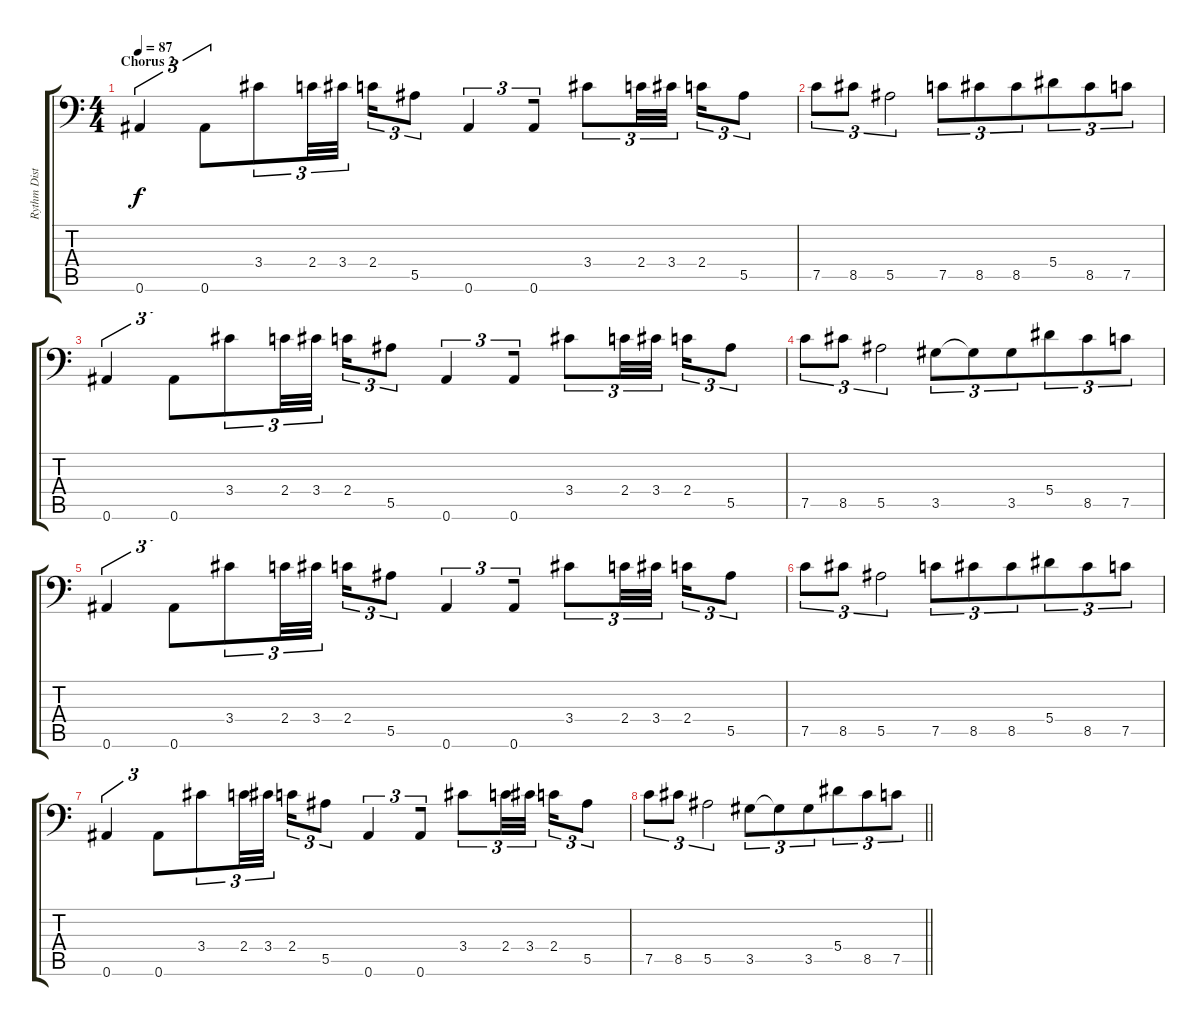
\track ("Rythm Dist. Guitar 2" "Rythm Dist") {instrument distortionguitar}
\staff {score tabs}
\tuning (C4 G3 Eb3 Bb2 F2 Bb1) {hide}
\ts (4 4)
\section ("" "Chorus 2")
\tempo 87
\clef f4
\ks c
0.6.4{tu (3 2) dy f} 0.6.8{tu (3 2) beam merge} 3.4.8{tu (3 2)} 2.4.32{tu (3 2)} 3.4.32{tu (3 2) beam splitsecondary} 2.4.16{tu (3 2)} 5.5.8{tu (3 2)} 0.6.4{tu (3 2) beam merge} 0.6.8{tu (3 2)} 3.4.8{tu (3 2)} 2.4.32{tu (3 2)} 3.4.32{tu (3 2) beam splitsecondary} 2.4.16{tu (3 2) beam merge} 5.5.8{tu (3 2)} |
7.5.8{tu (3 2)} 8.5.8{tu (3 2)} 5.5.2{tu (3 2) beam merge} 7.5.8{tu (3 2) beam merge} 8.5.8{tu (3 2)} 8.5.8{tu (3 2) beam merge} 5.4.8{tu (3 2)} 8.5.8{tu (3 2)} 7.5.8{tu (3 2)} |
0.6.4{tu (3 2)} 0.6.8{tu (3 2) beam merge} 3.4.8{tu (3 2)} 2.4.32{tu (3 2)} 3.4.32{tu (3 2) beam splitsecondary} 2.4.16{tu (3 2)} 5.5.8{tu (3 2)} 0.6.4{tu (3 2) beam merge} 0.6.8{tu (3 2)} 3.4.8{tu (3 2)} 2.4.32{tu (3 2)} 3.4.32{tu (3 2) beam splitsecondary} 2.4.16{tu (3 2) beam merge} 5.5.8{tu (3 2)} |
7.5.8{tu (3 2)} 8.5.8{tu (3 2)} 5.5.2{tu (3 2) beam merge} 3.5.8{tu (3 2) beam merge} 3.5{t}.8{tu (3 2)} 3.5.8{tu (3 2) beam merge} 5.4.8{tu (3 2)} 8.5.8{tu (3 2)} 7.5.8{tu (3 2)} |
0.6.4{tu (3 2)} 0.6.8{tu (3 2) beam merge} 3.4.8{tu (3 2)} 2.4.32{tu (3 2)} 3.4.32{tu (3 2) beam splitsecondary} 2.4.16{tu (3 2)} 5.5.8{tu (3 2)} 0.6.4{tu (3 2) beam merge} 0.6.8{tu (3 2)} 3.4.8{tu (3 2)} 2.4.32{tu (3 2)} 3.4.32{tu (3 2) beam splitsecondary} 2.4.16{tu (3 2) beam merge} 5.5.8{tu (3 2)} |
7.5.8{tu (3 2)} 8.5.8{tu (3 2)} 5.5.2{tu (3 2) beam merge} 7.5.8{tu (3 2) beam merge} 8.5.8{tu (3 2)} 8.5.8{tu (3 2) beam merge} 5.4.8{tu (3 2)} 8.5.8{tu (3 2)} 7.5.8{tu (3 2)} |
0.6.4{tu (3 2)} 0.6.8{tu (3 2) beam merge} 3.4.8{tu (3 2)} 2.4.32{tu (3 2)} 3.4.32{tu (3 2) beam splitsecondary} 2.4.16{tu (3 2)} 5.5.8{tu (3 2)} 0.6.4{tu (3 2) beam merge} 0.6.8{tu (3 2)} 3.4.8{tu (3 2)} 2.4.32{tu (3 2)} 3.4.32{tu (3 2) beam splitsecondary} 2.4.16{tu (3 2) beam merge} 5.5.8{tu (3 2)} |
\barLineRight lightlight
7.5.8{tu (3 2)} 8.5.8{tu (3 2)} 5.5.2{tu (3 2) beam merge} 3.5.8{tu (3 2) beam merge} 3.5{t}.8{tu (3 2)} 3.5.8{tu (3 2) beam merge} 5.4.8{tu (3 2)} 8.5.8{tu (3 2)} 7.5.8{tu (3 2)}
